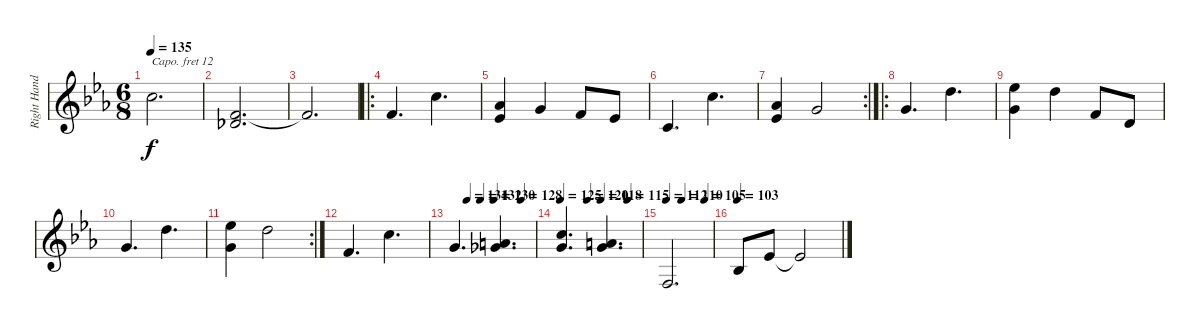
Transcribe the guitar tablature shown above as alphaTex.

\track ("Right Hand" "Right Hand") {instrument acousticgrandpiano}
\staff {score}
\capo 12
\tuning (E4 B3 G3 D3 A2 E2 B1) {hide}
\ts (6 8)
\tempo 135
\clef g2
\ks cminor
1.2.2{d dy f} |
(3.4 4.5).2{d} |
3.4{t}.2{d} |
\ro
3.4.4{d} 1.2.4{d} |
(1.3 1.4).4 0.3.4 3.4.8 1.4.8 |
3.5.4{d} 1.2.4{d} |
\rc 2
(1.3 1.4).4 0.3.2 |
\ro
0.3.4{d} 3.2.4{d} |
(4.2 0.3).4 3.2.4 3.4.8 0.4.8 |
0.3.4{d} 3.2.4{d} |
\rc 2
(4.2 0.3).4 7.3.2 |
3.4.4{d} 1.2.4{d} |
\tempo (134 0.16666666666666666)
\tempo (132 0.3333333333333333)
\tempo (130 0.5)
\tempo (128 0.8333333333333334)
0.3.4{d} (2.3 4.4).4{d} |
\tempo 125
\tempo (120 0.3333333333333333)
\tempo (118 0.5)
\tempo (115 0.8333333333333334)
(1.2 0.3).4{d} (2.3 5.4).4{d} |
\tempo 112
\tempo (110 0.3333333333333333)
\tempo (105 0.8333333333333334)
1.6.2{d} |
\tempo 103
1.5.8 1.4.8 1.4{t}.2
